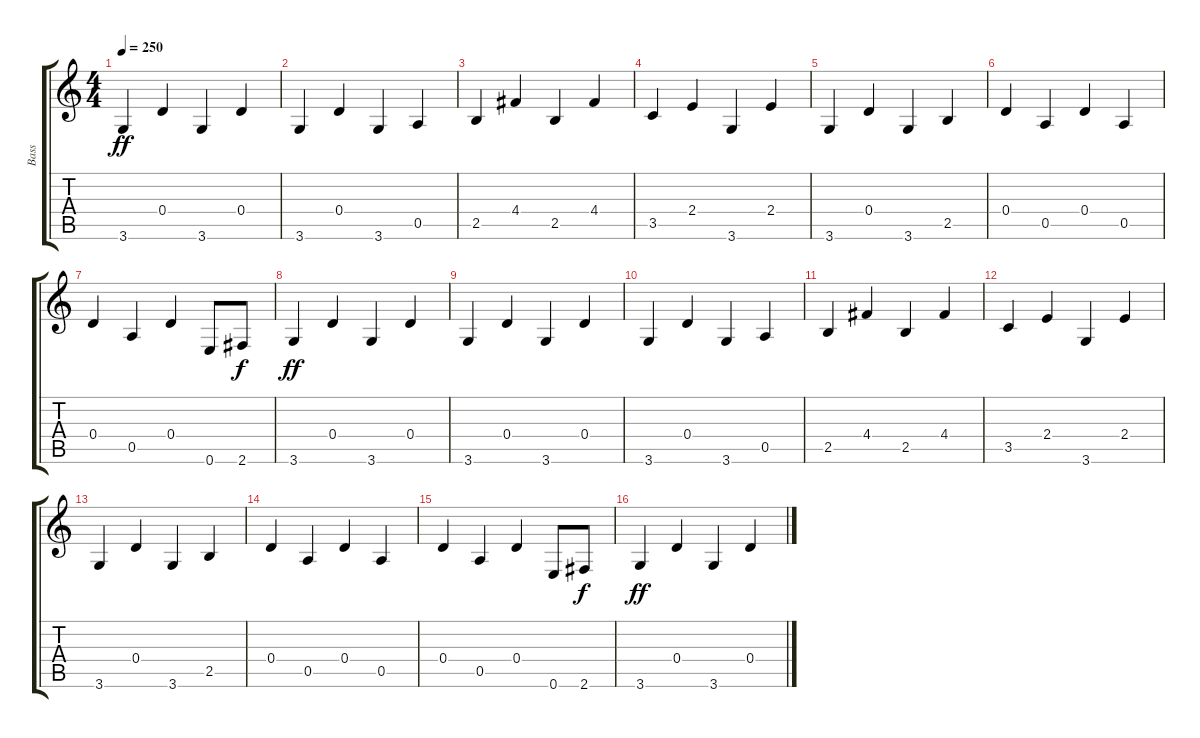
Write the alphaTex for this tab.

\track ("Bass" "Bass") {instrument acousticbass}
\staff {score tabs}
\tuning (E4 B3 G3 D3 A2 E2) {hide}
\ts (4 4)
\tempo 250
\clef g2
\ks c
3.6.4{dy ff} 0.4.4 3.6.4 0.4.4 |
3.6.4 0.4.4 3.6.4 0.5.4 |
2.5.4 4.4.4 2.5.4 4.4.4 |
3.5.4 2.4.4 3.6.4 2.4.4 |
3.6.4 0.4.4 3.6.4 2.5.4 |
0.4.4 0.5.4 0.4.4 0.5.4 |
0.4.4 0.5.4 0.4.4 0.6.8 2.6.8{dy f} |
3.6.4{dy ff} 0.4.4 3.6.4 0.4.4 |
3.6.4 0.4.4 3.6.4 0.4.4 |
3.6.4 0.4.4 3.6.4 0.5.4 |
2.5.4 4.4.4 2.5.4 4.4.4 |
3.5.4 2.4.4 3.6.4 2.4.4 |
3.6.4 0.4.4 3.6.4 2.5.4 |
0.4.4 0.5.4 0.4.4 0.5.4 |
0.4.4 0.5.4 0.4.4 0.6.8 2.6.8{dy f} |
3.6.4{dy ff} 0.4.4 3.6.4 0.4.4
